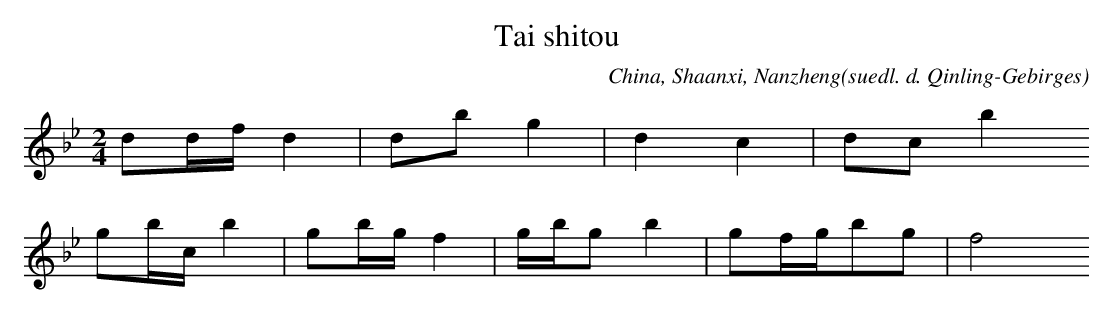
X:1
T: Tai shitou
O: China, Shaanxi, Nanzheng(suedl. d. Qinling-Gebirges)
M: 2/4
L: 1/16
K: Bb
d2dfd4 | d2b2g4 | d4c4 | d2c2b4
g2bcb4 | g2bgf4 | gbg2b4 | g2fgb2g2 | f8
